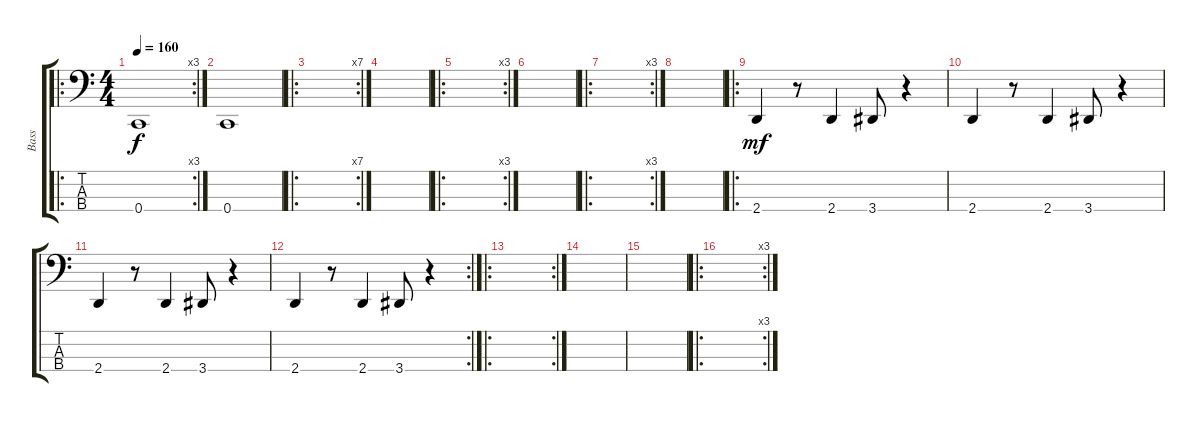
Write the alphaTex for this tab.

\track ("Bass" "Bass") {instrument electricbasspick}
\staff {score tabs}
\tuning (Eb2 Bb1 F1 C1) {hide}
\ro
\rc 3
\ts (4 4)
\tempo 160
\clef f4
\ks c
0.4.1{dy f} |
0.4.1 |
\ro
\rc 7
|
|
\ro
\rc 3
|
|
\ro
\rc 3
|
|
\ro
2.4.4{dy mf} r.8 2.4.4 3.4.8 r.4 |
2.4.4 r.8 2.4.4 3.4.8 r.4 |
2.4.4 r.8 2.4.4 3.4.8 r.4 |
\rc 2
2.4.4 r.8 2.4.4 3.4.8 r.4 |
\ro
\rc 2
|
|
|
\ro
\rc 3
